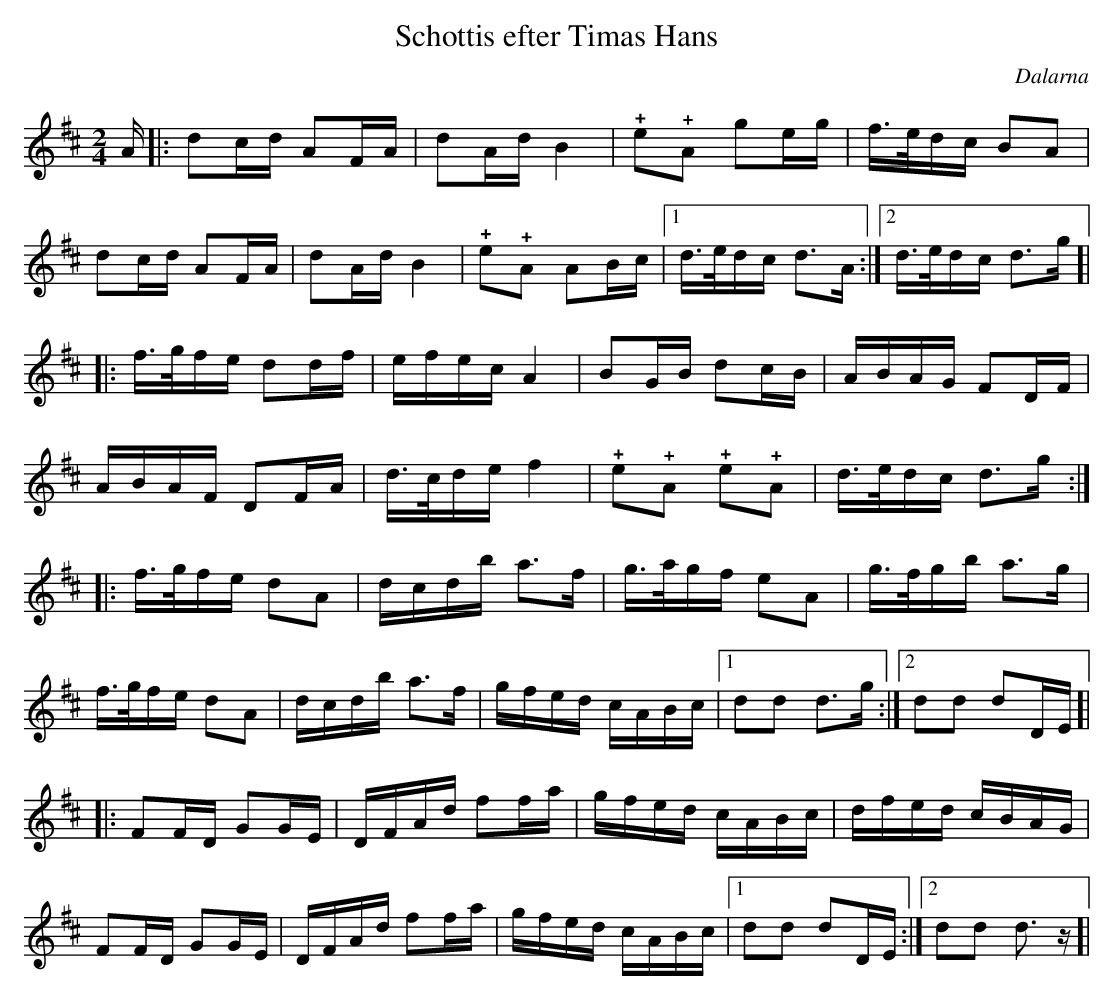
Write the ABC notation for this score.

X:1
T:Schottis efter Timas Hans
O:Dalarna
M:2/4
L:1/8
K:D
A/|:dc/d/ AF/A/|dA/d/ B2|!+!e!+!A ge/g/|f/>e/d/c/ BA|
dc/d/ AF/A/|dA/d/ B2|!+!e!+!A AB/c/|1d/>e/d/c/ d>A:|2d/>e/d/c/ d>g]|
|:f/>g/f/e/ dd/f/|e/f/e/c/ A2|BG/B/ dc/B/|A/B/A/G/ FD/F/|
A/B/A/F/ DF/A/|d/>c/d/e/ f2|!+!e!+!A !+!e!+!A|d/>e/d/c/ d>g:|
|:f/>g/f/e/ dA|d/c/d/b/ a>f|g/>a/g/f/ eA|g/>f/g/b/ a>g|
f/>g/f/e/ dA|d/c/d/b/ a>f|g/f/e/d/ c/A/B/c/|1dd d>g:|2dd dD/E/]|
|:FF/D/ GG/E/|D/F/A/d/ ff/a/|g/f/e/d/ c/A/B/c/|d/f/e/d/ c/B/A/G/|
FF/D/ GG/E/|D/F/A/d/ ff/a/|g/f/e/d/ c/A/B/c/|1dd dD/E/:|2dd d3/2 z/]|
